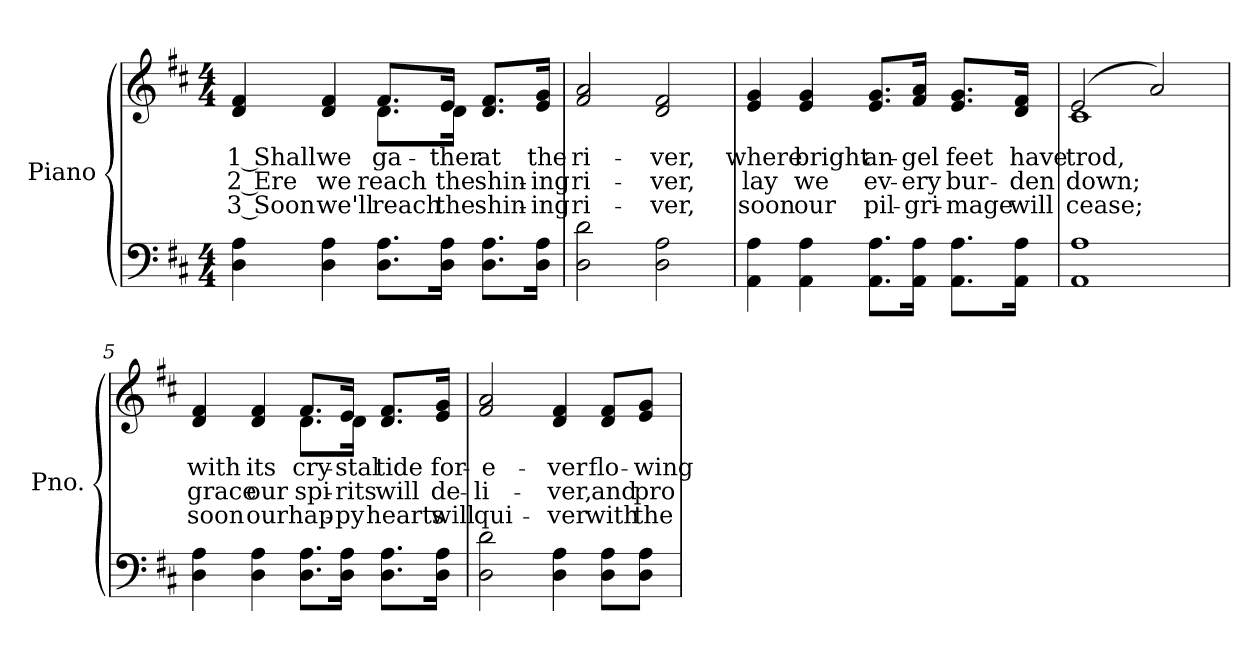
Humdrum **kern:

**kern	**kern	**text	**text	**text
*part2	*part1	*part1	*part1	*part1
*staff2	*staff1	*staff1	*staff1	*staff1
*I"Piano	*I"Piano	*	*	*
*I'Pno.	*I'Pno.	*	*	*
!!LO:PB:g=z
*clefF4	*clefG2	*	*	*
*k[f#c#]	*k[f#c#]	*	*	*
*D:	*D:	*	*	*
*M4/4	*M4/4	*	*	*
=1	=1	=1	=1	=1
!	!	!LO:LY:b:color=#000000	!LO:LY:b:color=#000000	!LO:LY:b:color=#000000
*	*^	*	*	*
4Di\ 4Ai	4di/ 4f#i	2ryy	1 Shall	2 Ere	3 Soon
!	!	!	!LO:LY:b:color=#000000	!LO:LY:b:color=#000000	!LO:LY:b:color=#000000
4Di\ 4Ai	4di/ 4f#i	.	we	we	we'll
!	!	!	!LO:LY:b:color=#000000	!LO:LY:b:color=#000000	!LO:LY:b:color=#000000
8.Di\ 8.Ai\L	8.f#i/L	8.di\L	ga-	reach	reach
!	!	!	!LO:LY:b:color=#000000	!LO:LY:b:color=#000000	!LO:LY:b:color=#000000
16Di\ 16Ai\Jk	16ei/Jk	16di\Jk	-ther	the	the
!	!	!	!LO:LY:b:color=#000000	!LO:LY:b:color=#000000	!LO:LY:b:color=#000000
8.Di\ 8.Ai\L	8.di/ 8.f#i/L	4ryy	at	shin-	shin-
!	!	!	!LO:LY:b:color=#000000	!LO:LY:b:color=#000000	!LO:LY:b:color=#000000
16Di\ 16Ai\Jk	16ei/ 16gi/Jk	.	the	-ing	-ing
*	*v	*v	*	*	*
=2	=2	=2	=2	=2
!	!	!LO:LY:b:color=#000000	!LO:LY:b:color=#000000	!LO:LY:b:color=#000000
2Di\ 2di	2f#i/ 2ai	ri-	ri-	ri-
!	!	!LO:LY:b:color=#000000	!LO:LY:b:color=#000000	!LO:LY:b:color=#000000
2Di\ 2Ai	2di/ 2f#i	-ver,	-ver,	-ver,
=3	=3	=3	=3	=3
!	!	!LO:LY:b:color=#000000	!LO:LY:b:color=#000000	!LO:LY:b:color=#000000
4AAi\ 4Ai	4ei/ 4gi	where	lay	soon
!	!	!LO:LY:b:color=#000000	!LO:LY:b:color=#000000	!LO:LY:b:color=#000000
4AAi\ 4Ai	4ei/ 4gi	bright	we	our
!	!	!LO:LY:b:color=#000000	!LO:LY:b:color=#000000	!LO:LY:b:color=#000000
8.AAi\ 8.Ai\L	8.ei/ 8.gi/L	an-	ev-	pil-
!	!	!LO:LY:b:color=#000000	!LO:LY:b:color=#000000	!LO:LY:b:color=#000000
16AAi\ 16Ai\Jk	16f#i/ 16ai/Jk	-gel	-ery	-gri-
!	!	!LO:LY:b:color=#000000	!LO:LY:b:color=#000000	!LO:LY:b:color=#000000
8.AAi\ 8.Ai\L	8.ei/ 8.gi/L	feet	bur-	-mage
!	!	!LO:LY:b:color=#000000	!LO:LY:b:color=#000000	!LO:LY:b:color=#000000
16AAi\ 16Ai\Jk	16di/ 16f#i/Jk	have	-den	will
!!LO:LB:g=z
=4	=4	=4	=4	=4
!	!	!LO:LY:b:color=#000000	!LO:LY:b:color=#000000	!LO:LY:b:color=#000000
*	*^	*	*	*
1AAi 1Ai	(2ei/	1c#i	trod,	down;	cease;
.	2ai/)	.	.	.	.
=5	=5	=5	=5	=5	=5
!	!	!	!LO:LY:b:color=#000000	!LO:LY:b:color=#000000	!LO:LY:b:color=#000000
4Di\ 4Ai	4di/ 4f#i	2ryy	with	grace	soon
!	!	!	!LO:LY:b:color=#000000	!LO:LY:b:color=#000000	!LO:LY:b:color=#000000
4Di\ 4Ai	4di/ 4f#i	.	its	our	our
!	!	!	!LO:LY:b:color=#000000	!LO:LY:b:color=#000000	!LO:LY:b:color=#000000
8.Di\ 8.Ai\L	8.f#i/L	8.di\L	cry-	spi-	hap-
!	!	!	!LO:LY:b:color=#000000	!LO:LY:b:color=#000000	!LO:LY:b:color=#000000
16Di\ 16Ai\Jk	16ei/Jk	16di\Jk	-stal	-rits	-py
!	!	!	!LO:LY:b:color=#000000	!LO:LY:b:color=#000000	!LO:LY:b:color=#000000
8.Di\ 8.Ai\L	8.di/ 8.f#i/L	4ryy	tide	will	hearts
!	!	!	!LO:LY:b:color=#000000	!LO:LY:b:color=#000000	!LO:LY:b:color=#000000
16Di\ 16Ai\Jk	16ei/ 16gi/Jk	.	for-	de-	will
*	*v	*v	*	*	*
=6	=6	=6	=6	=6
!	!	!LO:LY:b:color=#000000	!LO:LY:b:color=#000000	!LO:LY:b:color=#000000
2Di\ 2di	2f#i/ 2ai	-e-	-li-	qui-
!	!	!LO:LY:b:color=#000000	!LO:LY:b:color=#000000	!LO:LY:b:color=#000000
4Di\ 4Ai	4di/ 4f#i	-ver	-ver,	-ver
!	!	!LO:LY:b:color=#000000	!LO:LY:b:color=#000000	!LO:LY:b:color=#000000
8Di\ 8Ai\L	8di/ 8f#i/L	flo-	and	with
!	!	!LO:LY:b:color=#000000	!LO:LY:b:color=#000000	!LO:LY:b:color=#000000
8Di\ 8Ai\J	8ei/ 8gi/J	-wing	pro-	the
=	=	=	=	=
*-	*-	*-	*-	*-
